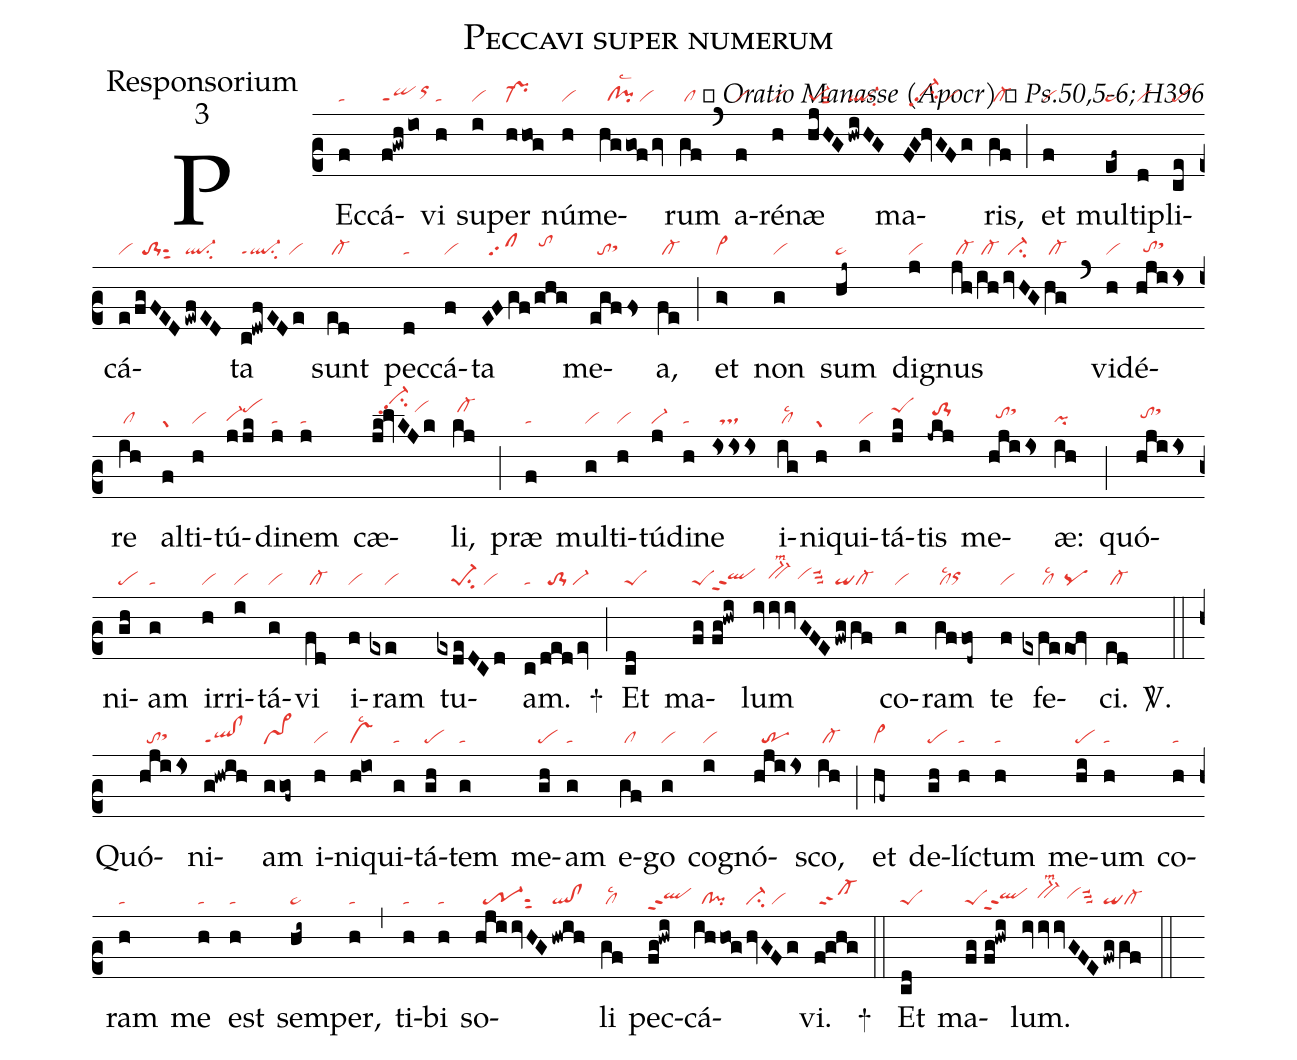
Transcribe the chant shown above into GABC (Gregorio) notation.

name:Peccavi super numerum;
office-part:Responsorium;
mode:3;
commentary:ꝶ Oratio Manasse (Apocr) ꝟ Ps.50,5-6; H396;
nabc-lines:1;
%%
(c2)
PEc(f|ta)cá(f!gwh/io|qippt1orhi)vi(h|ta) su(i|vi)per(hho!g|pr-) nú(h|vi)me(hg/go!f/gv|//cl!pilsc2/vi)rum(gf|/cl) (`)
a(f|vi)ré(h|vi)næ(hjHG|pe-1sut2|hwiHG|ql-su2) ma(FG!hvGFg|//vi-hhpp2su2/vi)ris,(gf|/cl-) (;)
et(f|vi)  mul(ef~|pe~)ti(d|vi)pli(ce|pe)cá(e|vi|/fgFED|//to-1sut2|ewfED|ql-su2)ta(c!dwfEDe|ql-ppt1su2/vi) sunt(ed|/cl-) pec(d|ta)cá(f|vi)ta(EFgf|//sf|/ghg|/tohi) me(egffs|//tosthh)a,(fe|/cl-) (;)
et(g>|vi>) non(g|vi) sum(hj~|pe~) di(j|vi)gnus(jh|/cl-|/ih|/cl-|ivHG|/ci-|hg|/cl-) (`)
vi(h|vi)dé(hjiis|//tohgsthi)re(ih|/cl) al(f|gr)ti(h|vi)tú(jjk|vi-hgpehj)di(j|ta)nem(j|ta) cæ(jk!lvKJk|//vi-hmpp2su2/vihj)li,(kj|/cl-hj) (;)
præ(f|ta) mul(g|vi)ti(h|vi)tú(j|vi-)di(h|ta)ne(isss|//ts) i(ig|/cllsc2)ni(h|gr)qui(i|vi)tá(jk|peShj)tis(-jkj|/to-1hi) me(hjiis|//tohhsthj)æ:(ih|pi) (;)
quó(hjiis|/tohhsthj)ni(gh|pe)am(g|ta) ir(h|vi)ri(i|vi)tá(g|vi)vi(fd|/cl-) i(f|vi)ram(exe|////vi) tu(exdeDCd|////pe-1su2/vi)am.(c|ta|/dedev|//to-1/vi-) +(;)
Et(cd|peS) ma(fg|peS|///fg!hwi|qlhhppt2)lum(ivvvGFE|////bv-hhlsm2/vihhsuu3|fwggf|qicl-) co(g|vi)ram(gffod~|/cllsc2orhh) te(f|vi) fe(exfe|/////cllsc2|eof|pq)ci.(ed|/cl-) <sp>V/</sp>.(::)
Quó(hjiis|//tosthh)ni(g!hwih|ql!clppt1)am(ggof~|pr~) i(h|vi)ni(h!io|vslsc2)qui(g|ta)tá(gh|pe)tem(g|ta) me(gh|pe)am(g|ta) e(gf|/cl)go(g|vi) co(i|vi)gnó(hjiis|//tr)sco,(ih|/cl-) (;)
et(hf~|cl~) de(gh|pe)lí(h|ta)ctum(h|ta) me(hi|pe)um(h|ta) co(h|ta)ram(h|ta) me(h|ta) est(h|ta) sem(hi~|pe~)per,(h|ta) (,)
ti(h|ta)bi(h|ta) so(hjiivHG|//tr-1sut2|hwih|ql!cl)li(gf|/cllsc2) pec(fg!hwi|qlhhppt2)cá(ihho!g|//cl!pi|hvGFg|vi-su2/vi)vi.(f!ghg|/sf-) +(::)
Et(cd|peS) ma(fg|peS|///fg!hwi|qlhhppt2)lum.(ivvvGFE|////bv-hhlsm2/vihhsuu3|fwggf|qicl-) (::)
